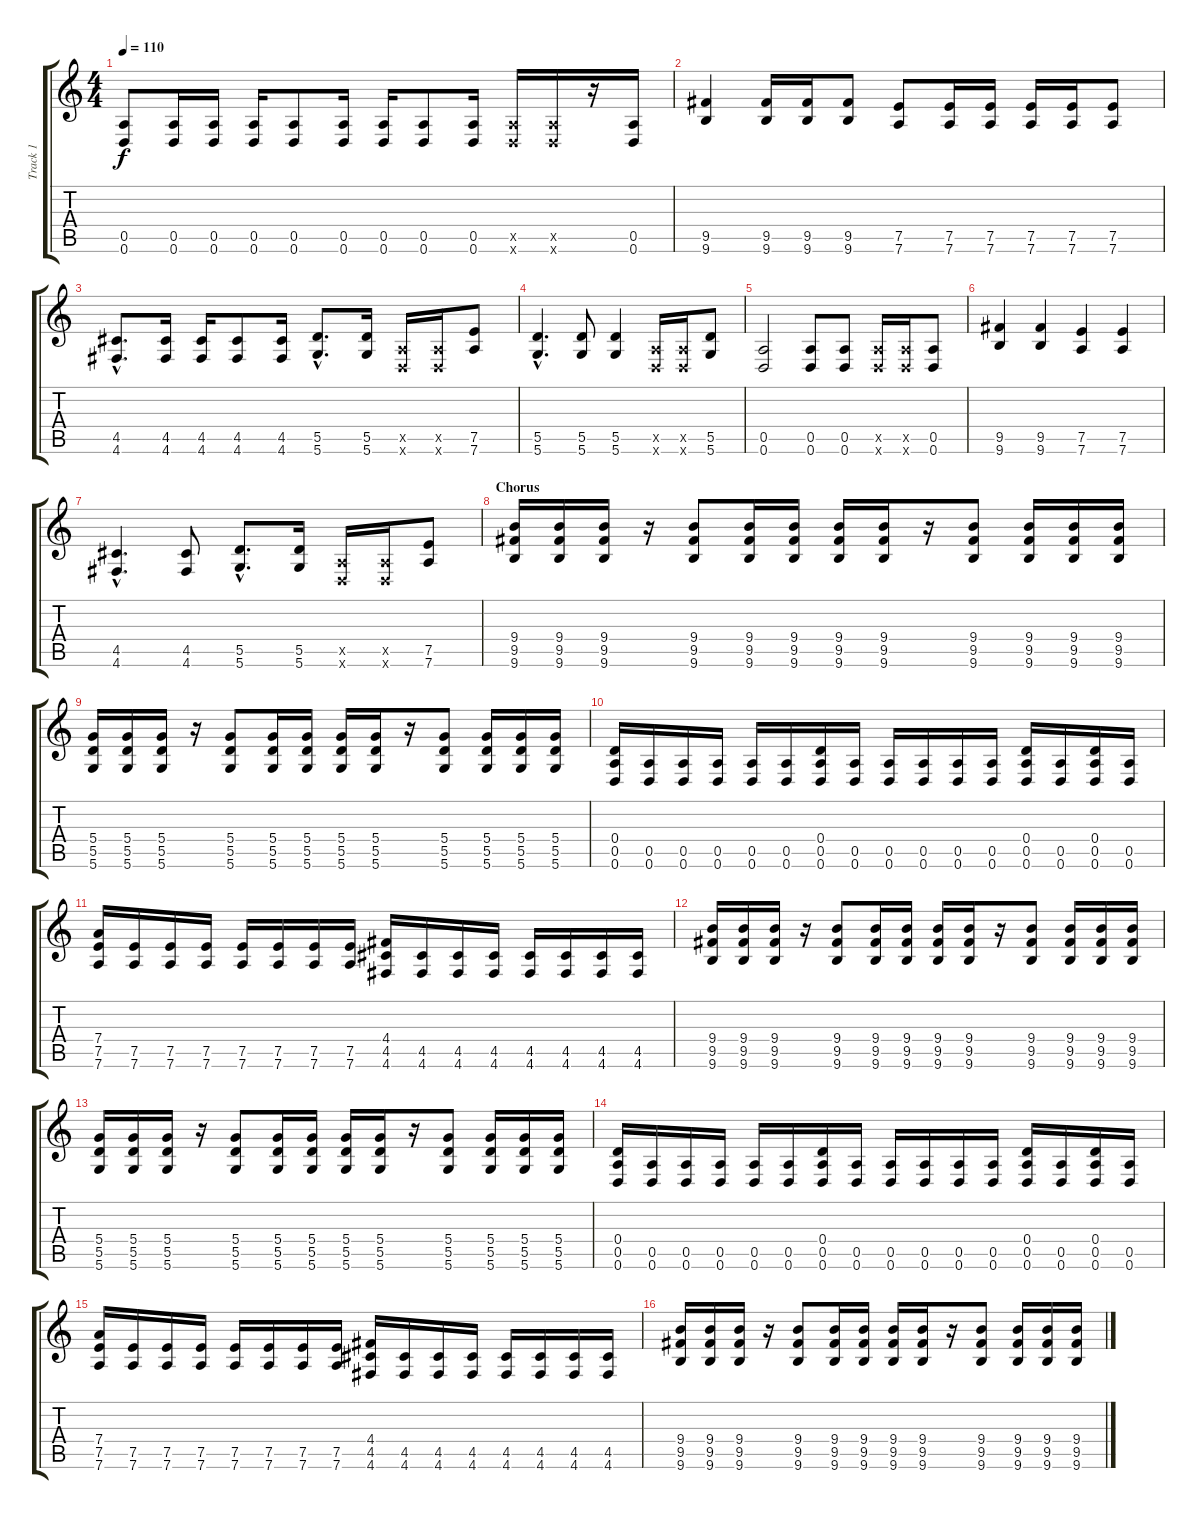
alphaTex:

\track ("Track 1" "Track 1") {instrument distortionguitar}
\staff {score tabs}
\tuning (E4 B3 G3 D3 A2 D2) {hide}
\ts (4 4)
\tempo 110
\clef g2
\ks c
(0.5 0.6).8{dy f} (0.5 0.6).16 (0.5 0.6).16 (0.5 0.6).16 (0.5 0.6).8 (0.5 0.6).16 (0.5 0.6).16 (0.5 0.6).8 (0.5 0.6).16 (0.5{x} 0.6{x}).16 (0.5{x} 0.6{x}).16 r.16 (0.5 0.6).16 |
(9.5 9.6).4 (9.5 9.6).16 (9.5 9.6).16 (9.5 9.6).8 (7.5 7.6).8 (7.5 7.6).16 (7.5 7.6).16 (7.5 7.6).16 (7.5 7.6).16 (7.5 7.6).8 |
(4.5{hac} 4.6{hac}).8{d} (4.5 4.6).16 (4.5 4.6).16 (4.5 4.6).8 (4.5 4.6).16 (5.5{hac} 5.6{hac}).8{d} (5.5 5.6).16 (0.5{x} 0.6{x}).16 (0.5{x} 0.6{x}).16 (7.5 7.6).8 |
(5.5{hac} 5.6{hac}).4{d} (5.5 5.6).8 (5.5 5.6).4 (0.5{x} 0.6{x}).16 (0.5{x} 0.6{x}).16 (5.5 5.6).8 |
(0.5 0.6).2 (0.5 0.6).8 (0.5 0.6).8 (0.5{x} 0.6{x}).16 (0.5{x} 0.6{x}).16 (0.5 0.6).8 |
(9.5 9.6).4 (9.5 9.6).4 (7.5 7.6).4 (7.5 7.6).4 |
(4.5{hac} 4.6{hac}).4{d} (4.5 4.6).8 (5.5{hac} 5.6{hac}).8{d} (5.5 5.6).16 (0.5{x} 0.6{x}).16 (0.5{x} 0.6{x}).16 (7.5 7.6).8 |
\section ("" "Chorus")
(9.4 9.5 9.6).16 (9.4 9.5 9.6).16 (9.4 9.5 9.6).16 r.16 (9.4 9.5 9.6).8 (9.4 9.5 9.6).16 (9.4 9.5 9.6).16 (9.4 9.5 9.6).16 (9.4 9.5 9.6).16 r.16 (9.4 9.5 9.6).8 (9.4 9.5 9.6).16 (9.4 9.5 9.6).16 (9.4 9.5 9.6).16 |
(5.4 5.5 5.6).16 (5.4 5.5 5.6).16 (5.4 5.5 5.6).16 r.16 (5.4 5.5 5.6).8 (5.4 5.5 5.6).16 (5.4 5.5 5.6).16 (5.4 5.5 5.6).16 (5.4 5.5 5.6).16 r.16 (5.4 5.5 5.6).8 (5.4 5.5 5.6).16 (5.4 5.5 5.6).16 (5.4 5.5 5.6).16 |
(0.4 0.5 0.6).16 (0.5 0.6).16 (0.5 0.6).16 (0.5 0.6).16 (0.5 0.6).16 (0.5 0.6).16 (0.4 0.5 0.6).16 (0.5 0.6).16 (0.5 0.6).16 (0.5 0.6).16 (0.5 0.6).16 (0.5 0.6).16 (0.4 0.5 0.6).16 (0.5 0.6).16 (0.4 0.5 0.6).16 (0.5 0.6).16 |
(7.4 7.5 7.6).16 (7.5 7.6).16 (7.5 7.6).16 (7.5 7.6).16 (7.5 7.6).16 (7.5 7.6).16 (7.5 7.6).16 (7.5 7.6).16 (4.4 4.5 4.6).16 (4.5 4.6).16 (4.5 4.6).16 (4.5 4.6).16 (4.5 4.6).16 (4.5 4.6).16 (4.5 4.6).16 (4.5 4.6).16 |
(9.4 9.5 9.6).16 (9.4 9.5 9.6).16 (9.4 9.5 9.6).16 r.16 (9.4 9.5 9.6).8 (9.4 9.5 9.6).16 (9.4 9.5 9.6).16 (9.4 9.5 9.6).16 (9.4 9.5 9.6).16 r.16 (9.4 9.5 9.6).8 (9.4 9.5 9.6).16 (9.4 9.5 9.6).16 (9.4 9.5 9.6).16 |
(5.4 5.5 5.6).16 (5.4 5.5 5.6).16 (5.4 5.5 5.6).16 r.16 (5.4 5.5 5.6).8 (5.4 5.5 5.6).16 (5.4 5.5 5.6).16 (5.4 5.5 5.6).16 (5.4 5.5 5.6).16 r.16 (5.4 5.5 5.6).8 (5.4 5.5 5.6).16 (5.4 5.5 5.6).16 (5.4 5.5 5.6).16 |
(0.4 0.5 0.6).16 (0.5 0.6).16 (0.5 0.6).16 (0.5 0.6).16 (0.5 0.6).16 (0.5 0.6).16 (0.4 0.5 0.6).16 (0.5 0.6).16 (0.5 0.6).16 (0.5 0.6).16 (0.5 0.6).16 (0.5 0.6).16 (0.4 0.5 0.6).16 (0.5 0.6).16 (0.4 0.5 0.6).16 (0.5 0.6).16 |
(7.4 7.5 7.6).16 (7.5 7.6).16 (7.5 7.6).16 (7.5 7.6).16 (7.5 7.6).16 (7.5 7.6).16 (7.5 7.6).16 (7.5 7.6).16 (4.4 4.5 4.6).16 (4.5 4.6).16 (4.5 4.6).16 (4.5 4.6).16 (4.5 4.6).16 (4.5 4.6).16 (4.5 4.6).16 (4.5 4.6).16 |
(9.4 9.5 9.6).16 (9.4 9.5 9.6).16 (9.4 9.5 9.6).16 r.16 (9.4 9.5 9.6).8 (9.4 9.5 9.6).16 (9.4 9.5 9.6).16 (9.4 9.5 9.6).16 (9.4 9.5 9.6).16 r.16 (9.4 9.5 9.6).8 (9.4 9.5 9.6).16 (9.4 9.5 9.6).16 (9.4 9.5 9.6).16
